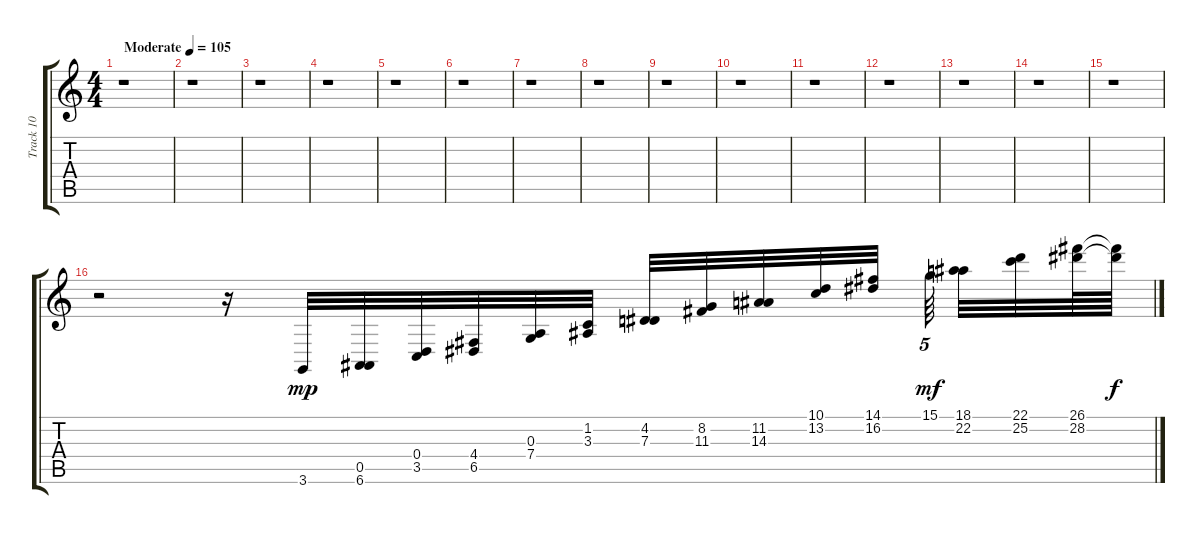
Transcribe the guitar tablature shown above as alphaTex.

\track ("Track 10" "Track 10") {instrument orchestralharp}
\staff {score tabs}
\tuning (E4 B3 G3 D3 A2 E2) {hide}
\ts (4 4)
\tempo (105 "Moderate")
\clef g2
\ks c
r.1{dy mp instrument orchestralharp} |
r.1 |
r.1 |
r.1 |
r.1 |
r.1 |
r.1 |
r.1 |
r.1 |
r.1 |
r.1 |
r.1 |
r.1 |
r.1 |
r.1 |
r.2 r.16 3.6.32 (0.5 6.6).32 (0.4 3.5).32 (4.4 6.5).32 (0.3 7.4).32 (1.2 3.3).32 (4.2 7.3).32 (8.2 11.3).32 (11.2 14.3).32 (10.1 13.2).32 (14.1 16.2).32{beam splitsecondary} 15.1.64{tu (5 4) dy mf beam splitsecondary} (18.1 22.2).32 (22.1 25.2).32 (26.1 28.2).64 (26.1{t} 28.2{t}).64{dy f}
